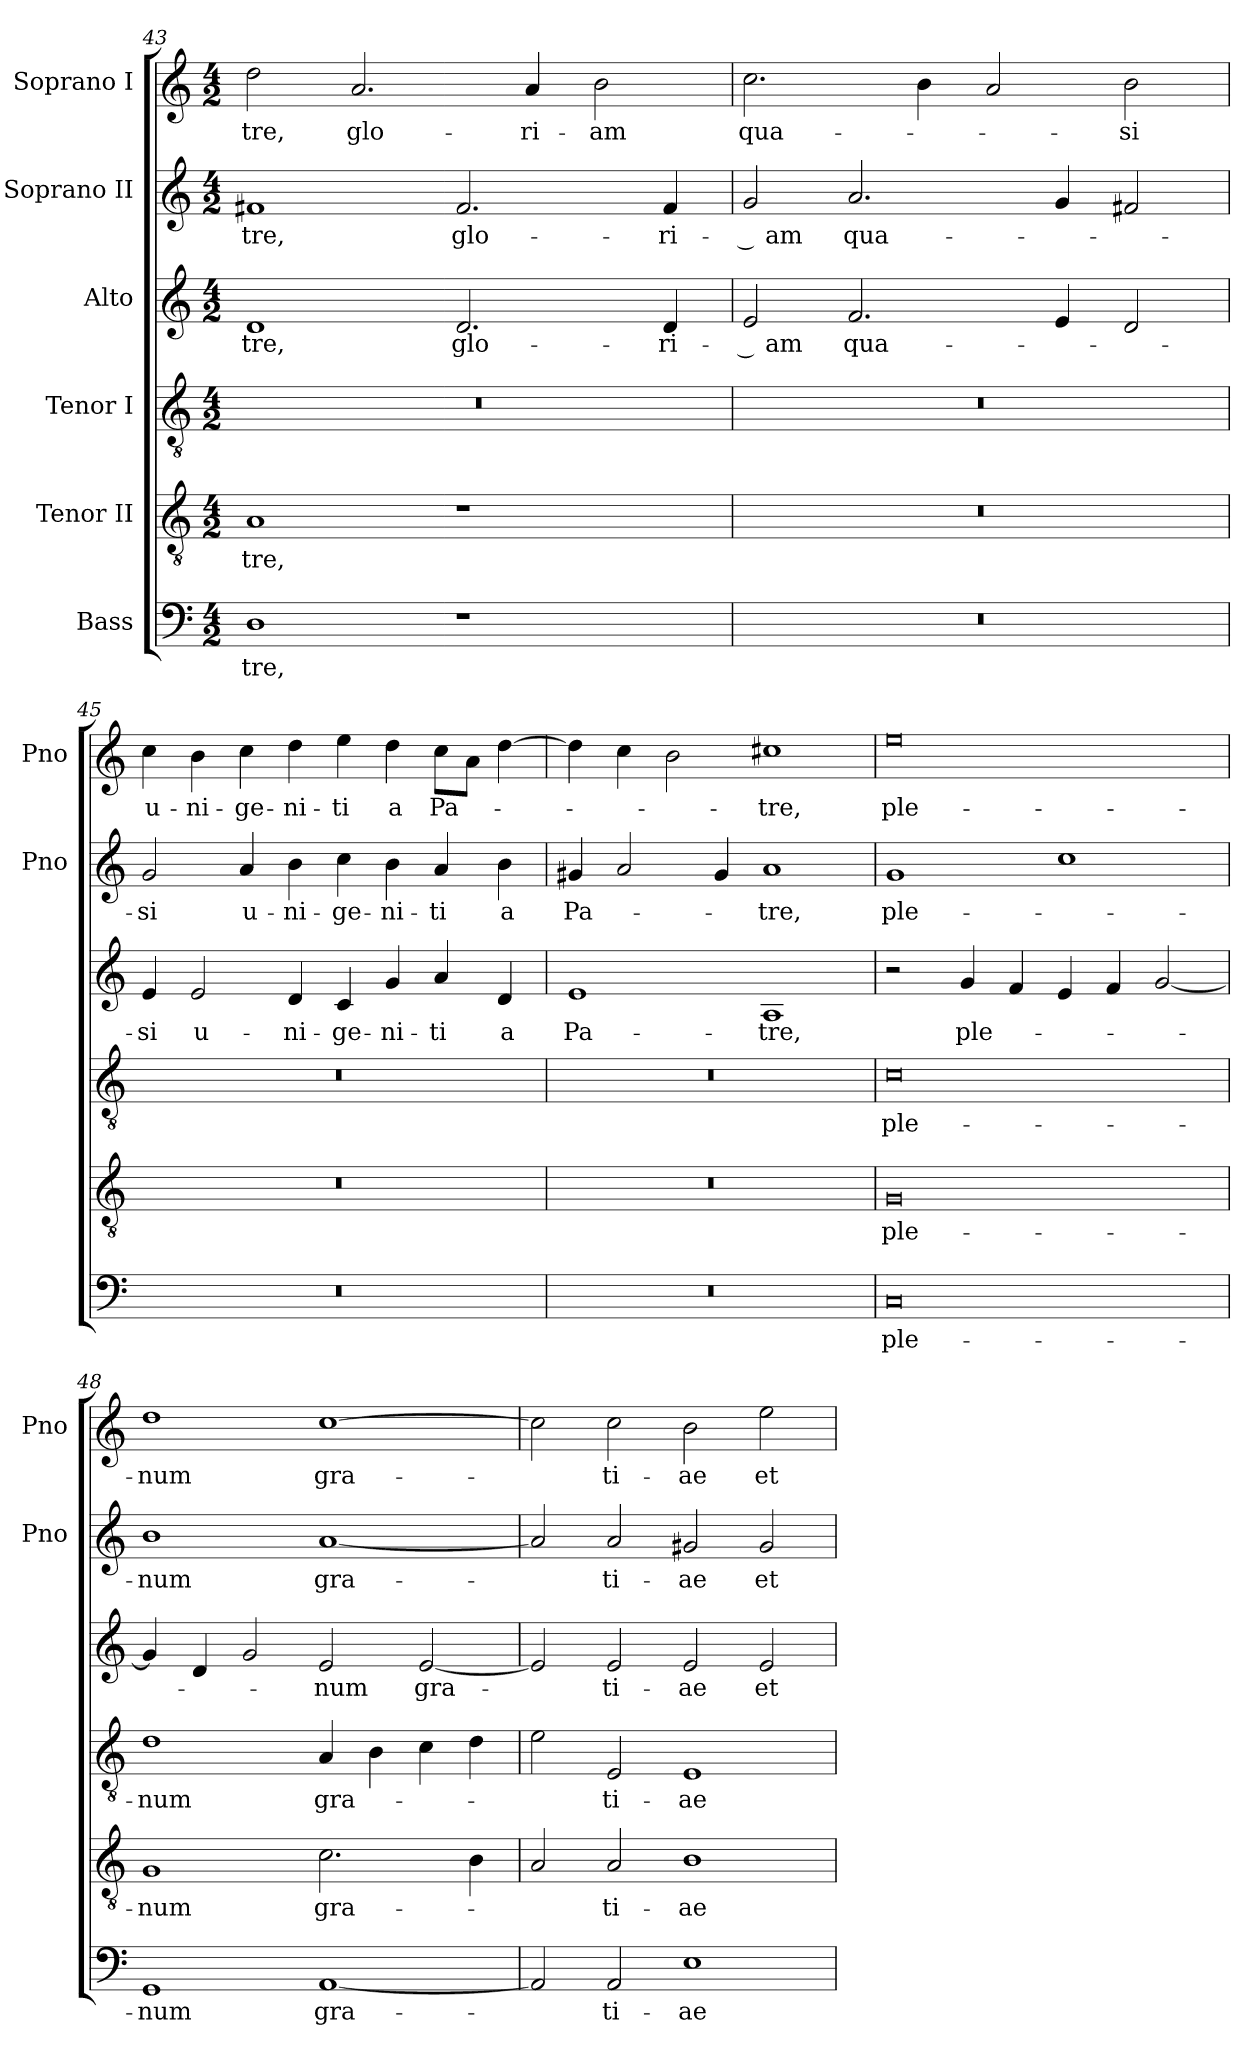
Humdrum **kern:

**kern	**text	**kern	**text	**kern	**text	**kern	**text	**kern	**text	**kern	**text
*part6	*part6	*part5	*part5	*part4	*part4	*part3	*part3	*part2	*part2	*part1	*part1
*staff6	*staff6	*staff5	*staff5	*staff4	*staff4	*staff3	*staff3	*staff2	*staff2	*staff1	*staff1
*I"Bass	*	*I"Tenor II	*	*I"Tenor I	*	*I"Alto	*	*I"Soprano II	*	*I"Soprano I	*
*	*	*	*	*	*	*	*	*I'Pno	*	*I'Pno	*
*clefF4	*	*clefGv2	*	*clefGv2	*	*clefG2	*	*clefG2	*	*clefG2	*
*k[]	*	*k[]	*	*k[]	*	*k[]	*	*k[]	*	*k[]	*
*C:	*	*C:	*	*C:	*	*C:	*	*C:	*	*C:	*
*M4/2	*	*M4/2	*	*M4/2	*	*M4/2	*	*M4/2	*	*M4/2	*
=43	=43	=43	=43	=43	=43	=43	=43	=43	=43	=43	=43
!	!LO:LY:b	!	!LO:LY:b	!LO:N:vis=1	!	!	!LO:LY:b	!	!LO:LY:b	!	!LO:LY:b
1D	-tre,	1A	-tre,	0r	.	1d	-tre,	1f#X	-tre,	2dd\	-tre,
!	!	!	!	!	!	!	!	!	!	!	!LO:LY:b
.	.	.	.	.	.	.	.	.	.	2.a/	glo-
!	!	!	!	!	!	!	!LO:LY:b	!	!LO:LY:b	!	!
1r	.	1r	.	.	.	2.d/	glo-	2.f#/	glo-	.	.
!	!	!	!	!	!	!	!	!	!	!	!LO:LY:b
.	.	.	.	.	.	.	.	.	.	4a/	-ri-
!	!	!	!	!	!	!	!	!	!	!	!LO:LY:b
.	.	.	.	.	.	.	.	.	.	2b\	-am
!	!	!	!	!	!	!	!LO:LY:b	!	!LO:LY:b	!	!
.	.	.	.	.	.	4d/	-ri-	4f#/	-ri-	.	.
=44	=44	=44	=44	=44	=44	=44	=44	=44	=44	=44	=44
!LO:N:vis=1	!	!LO:N:vis=1	!	!LO:N:vis=1	!	!	!LO:LY:b	!	!LO:LY:b	!	!LO:LY:b
0r	.	0r	.	0r	.	2e/	-­ am	2g/	-­ am	2.cc\	qua-
!	!	!	!	!	!	!	!LO:LY:b	!	!LO:LY:b	!	!
.	.	.	.	.	.	2.f/	qua-	2.a/	qua-	.	.
.	.	.	.	.	.	.	.	.	.	4b\	.
.	.	.	.	.	.	.	.	.	.	2a/	.
.	.	.	.	.	.	4e/	.	4g/	.	.	.
!	!	!	!	!	!	!	!	!	!	!	!LO:LY:b
.	.	.	.	.	.	2d/	.	2f#X/	.	2b\	-si
!!LO:LB:g=z
=45	=45	=45	=45	=45	=45	=45	=45	=45	=45	=45	=45
!LO:N:vis=1	!	!LO:N:vis=1	!	!LO:N:vis=1	!	!	!LO:LY:b	!	!LO:LY:b	!	!LO:LY:b
0r	.	0r	.	0r	.	4e/	-si	2g/	-si	4cc\	u-
!	!	!	!	!	!	!	!LO:LY:b	!	!	!	!LO:LY:b
.	.	.	.	.	.	2e/	u-	.	.	4b\	-ni-
!	!	!	!	!	!	!	!	!	!LO:LY:b	!	!LO:LY:b
.	.	.	.	.	.	.	.	4a/	u-	4cc\	-ge-
!	!	!	!	!	!	!	!LO:LY:b	!	!LO:LY:b	!	!LO:LY:b
.	.	.	.	.	.	4d/	-ni-	4b\	-ni-	4dd\	-ni-
!	!	!	!	!	!	!	!LO:LY:b	!	!LO:LY:b	!	!LO:LY:b
.	.	.	.	.	.	4c/	-ge-	4cc\	-ge-	4ee\	-ti
!	!	!	!	!	!	!	!LO:LY:b	!	!LO:LY:b	!	!LO:LY:b
.	.	.	.	.	.	4g/	-ni-	4b\	-ni-	4dd\	a
!	!	!	!	!	!	!	!LO:LY:b	!	!LO:LY:b	!	!LO:LY:b
.	.	.	.	.	.	4a/	-ti	4a/	-ti	8cc\L	Pa-
.	.	.	.	.	.	.	.	.	.	8a\J	.
!	!	!	!	!	!	!	!LO:LY:b	!	!LO:LY:b	!	!
.	.	.	.	.	.	4d/	a	4b\	a	[>4dd\	.
=46	=46	=46	=46	=46	=46	=46	=46	=46	=46	=46	=46
!LO:N:vis=1	!	!LO:N:vis=1	!	!LO:N:vis=1	!	!	!LO:LY:b	!	!LO:LY:b	!	!
0r	.	0r	.	0r	.	1e	Pa-	4g#X/	Pa-	4dd\]	.
.	.	.	.	.	.	.	.	2a/	.	4cc\	.
.	.	.	.	.	.	.	.	.	.	2b\	.
.	.	.	.	.	.	.	.	4g#/	.	.	.
!	!	!	!	!	!	!	!LO:LY:b	!	!LO:LY:b	!	!LO:LY:b
.	.	.	.	.	.	1A	-tre,	1a	-tre,	1cc#X	-tre,
=47	=47	=47	=47	=47	=47	=47	=47	=47	=47	=47	=47
!	!LO:LY:b	!	!LO:LY:b	!	!LO:LY:b	!	!	!	!LO:LY:b	!	!LO:LY:b
0C	ple-	0G	ple-	0c	ple-	2r	.	1g	ple-	0ee	ple-
!	!	!	!	!	!	!	!LO:LY:b	!	!	!	!
.	.	.	.	.	.	4g/	ple-	.	.	.	.
.	.	.	.	.	.	4f/	.	.	.	.	.
.	.	.	.	.	.	4e/	.	1cc	.	.	.
.	.	.	.	.	.	4f/	.	.	.	.	.
.	.	.	.	.	.	[<2g/	.	.	.	.	.
=48	=48	=48	=48	=48	=48	=48	=48	=48	=48	=48	=48
!	!LO:LY:b	!	!LO:LY:b	!	!LO:LY:b	!	!	!	!LO:LY:b	!	!LO:LY:b
1GG	-num	1G	-num	1d	-num	4g/]	.	1b	-num	1dd	-num
.	.	.	.	.	.	4d/	.	.	.	.	.
.	.	.	.	.	.	2g/	.	.	.	.	.
!	!LO:LY:b	!	!LO:LY:b	!	!LO:LY:b	!	!LO:LY:b	!	!LO:LY:b	!	!LO:LY:b
[<1AA	gra-	2.c\	gra-	4A/	gra-	2e/	-num	[<1a	gra-	[>1cc	gra-
.	.	.	.	4B\	.	.	.	.	.	.	.
!	!	!	!	!	!	!	!LO:LY:b	!	!	!	!
.	.	.	.	4c\	.	[<2e/	gra-	.	.	.	.
.	.	4B\	.	4d\	.	.	.	.	.	.	.
!!LO:PB:g=z
=49	=49	=49	=49	=49	=49	=49	=49	=49	=49	=49	=49
!	!LO:LY:b	!	!LO:LY:b	!	!LO:LY:b	!	!LO:LY:b	!	!LO:LY:b	!	!LO:LY:b
2AA/]	-­	2A/	-­	2e\	-­	2e/]	-­	2a/]	-­	2cc\]	-­
!	!LO:LY:b	!	!LO:LY:b	!	!LO:LY:b	!	!LO:LY:b	!	!LO:LY:b	!	!LO:LY:b
2AA/	ti-	2A/	ti-	2E/	ti-	2e/	ti-	2a/	ti-	2cc\	ti-
!	!LO:LY:b	!	!LO:LY:b	!	!LO:LY:b	!	!LO:LY:b	!	!LO:LY:b	!	!LO:LY:b
1E	-ae	1B	-ae	1E	-ae	2e/	-ae	2g#X/	-ae	2b\	-ae
!	!	!	!	!	!	!	!LO:LY:b	!	!LO:LY:b	!	!LO:LY:b
.	.	.	.	.	.	2e/	et	2g#/	et	2ee\	et
=	=	=	=	=	=	=	=	=	=	=	=
*-	*-	*-	*-	*-	*-	*-	*-	*-	*-	*-	*-
